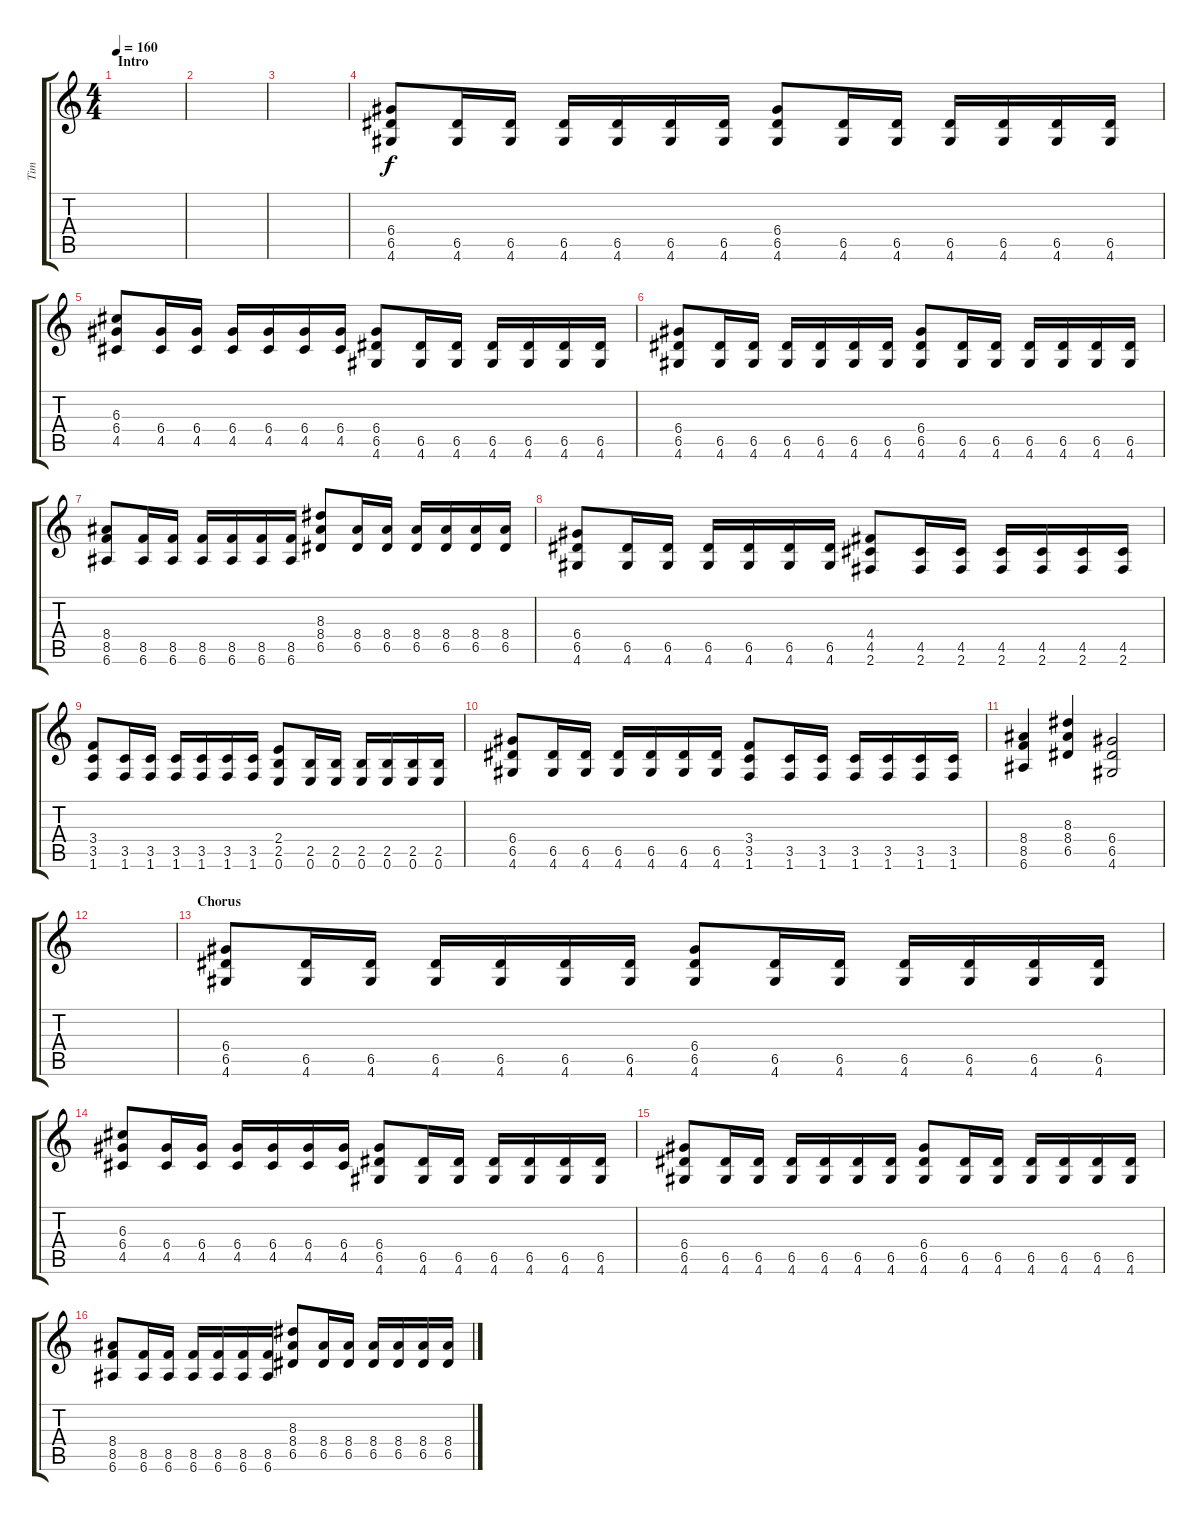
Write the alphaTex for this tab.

\track ("Tim" "Tim") {instrument distortionguitar}
\staff {score tabs}
\tuning (E4 B3 G3 D3 A2 E2) {hide}
\ts (4 4)
\section ("" "Intro")
\tempo 160
\clef g2
\ks c
|
|
|
(6.4 6.5 4.6).8 (6.5 4.6).16 (6.5 4.6).16 (6.5 4.6).16 (6.5 4.6).16 (6.5 4.6).16 (6.5 4.6).16 (6.4 6.5 4.6).8 (6.5 4.6).16 (6.5 4.6).16 (6.5 4.6).16 (6.5 4.6).16 (6.5 4.6).16 (6.5 4.6).16 |
(6.3 6.4 4.5).8 (6.4 4.5).16 (6.4 4.5).16 (6.4 4.5).16 (6.4 4.5).16 (6.4 4.5).16 (6.4 4.5).16 (6.4 6.5 4.6).8 (6.5 4.6).16 (6.5 4.6).16 (6.5 4.6).16 (6.5 4.6).16 (6.5 4.6).16 (6.5 4.6).16 |
(6.4 6.5 4.6).8 (6.5 4.6).16 (6.5 4.6).16 (6.5 4.6).16 (6.5 4.6).16 (6.5 4.6).16 (6.5 4.6).16 (6.4 6.5 4.6).8 (6.5 4.6).16 (6.5 4.6).16 (6.5 4.6).16 (6.5 4.6).16 (6.5 4.6).16 (6.5 4.6).16 |
(8.4 8.5 6.6).8 (8.5 6.6).16 (8.5 6.6).16 (8.5 6.6).16 (8.5 6.6).16 (8.5 6.6).16 (8.5 6.6).16 (8.3 8.4 6.5).8 (8.4 6.5).16 (8.4 6.5).16 (8.4 6.5).16 (8.4 6.5).16 (8.4 6.5).16 (8.4 6.5).16 |
(6.4 6.5 4.6).8 (6.5 4.6).16 (6.5 4.6).16 (6.5 4.6).16 (6.5 4.6).16 (6.5 4.6).16 (6.5 4.6).16 (4.4 4.5 2.6).8 (4.5 2.6).16 (4.5 2.6).16 (4.5 2.6).16 (4.5 2.6).16 (4.5 2.6).16 (4.5 2.6).16 |
(3.4 3.5 1.6).8 (3.5 1.6).16 (3.5 1.6).16 (3.5 1.6).16 (3.5 1.6).16 (3.5 1.6).16 (3.5 1.6).16 (2.4 2.5 0.6).8 (2.5 0.6).16 (2.5 0.6).16 (2.5 0.6).16 (2.5 0.6).16 (2.5 0.6).16 (2.5 0.6).16 |
(6.4 6.5 4.6).8 (6.5 4.6).16 (6.5 4.6).16 (6.5 4.6).16 (6.5 4.6).16 (6.5 4.6).16 (6.5 4.6).16 (3.4 3.5 1.6).8 (3.5 1.6).16 (3.5 1.6).16 (3.5 1.6).16 (3.5 1.6).16 (3.5 1.6).16 (3.5 1.6).16 |
(8.4 8.5 6.6).4 (8.3 8.4 6.5).4 (6.4 6.5 4.6).2 |
|
\section ("" "Chorus")
(6.4 6.5 4.6).8 (6.5 4.6).16 (6.5 4.6).16 (6.5 4.6).16 (6.5 4.6).16 (6.5 4.6).16 (6.5 4.6).16 (6.4 6.5 4.6).8 (6.5 4.6).16 (6.5 4.6).16 (6.5 4.6).16 (6.5 4.6).16 (6.5 4.6).16 (6.5 4.6).16 |
(6.3 6.4 4.5).8 (6.4 4.5).16 (6.4 4.5).16 (6.4 4.5).16 (6.4 4.5).16 (6.4 4.5).16 (6.4 4.5).16 (6.4 6.5 4.6).8 (6.5 4.6).16 (6.5 4.6).16 (6.5 4.6).16 (6.5 4.6).16 (6.5 4.6).16 (6.5 4.6).16 |
(6.4 6.5 4.6).8 (6.5 4.6).16 (6.5 4.6).16 (6.5 4.6).16 (6.5 4.6).16 (6.5 4.6).16 (6.5 4.6).16 (6.4 6.5 4.6).8 (6.5 4.6).16 (6.5 4.6).16 (6.5 4.6).16 (6.5 4.6).16 (6.5 4.6).16 (6.5 4.6).16 |
(8.4 8.5 6.6).8 (8.5 6.6).16 (8.5 6.6).16 (8.5 6.6).16 (8.5 6.6).16 (8.5 6.6).16 (8.5 6.6).16 (8.3 8.4 6.5).8 (8.4 6.5).16 (8.4 6.5).16 (8.4 6.5).16 (8.4 6.5).16 (8.4 6.5).16 (8.4 6.5).16
